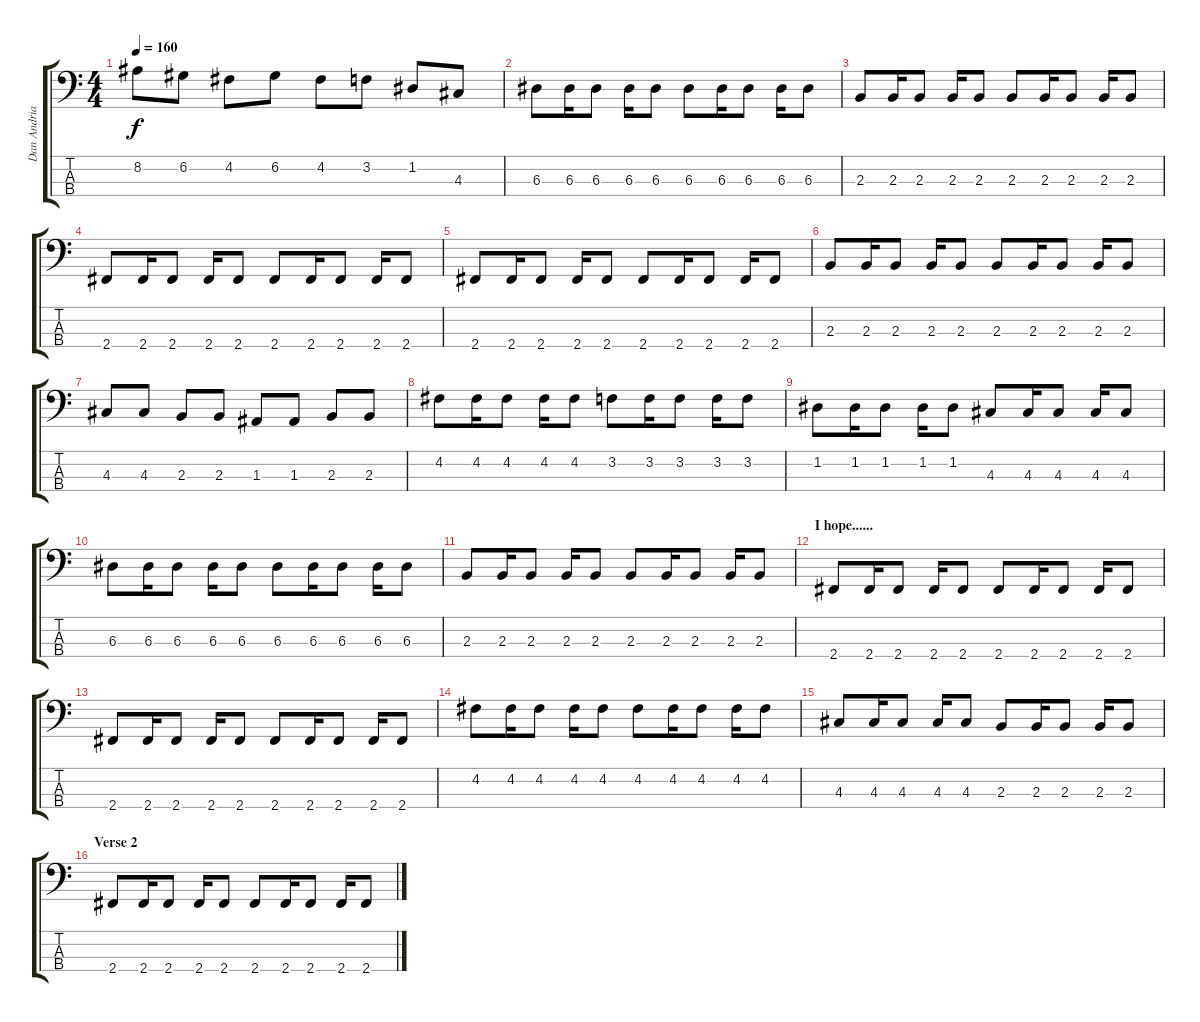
\track ("Dan Andriano - Bass" "Dan Andria") {instrument electricbasspick}
\staff {score tabs}
\tuning (G2 D2 A1 E1) {hide}
\ts (4 4)
\tempo 160
\clef f4
\ks c
8.2.8{dy f} 6.2.8 4.2.8 6.2.8 4.2.8 3.2.8 1.2.8 4.3.8 |
6.3.8 6.3.16 6.3.8 6.3.16 6.3.8 6.3.8 6.3.16 6.3.8 6.3.16 6.3.8 |
2.3.8 2.3.16 2.3.8 2.3.16 2.3.8 2.3.8 2.3.16 2.3.8 2.3.16 2.3.8 |
2.4.8 2.4.16 2.4.8 2.4.16 2.4.8 2.4.8 2.4.16 2.4.8 2.4.16 2.4.8 |
2.4.8 2.4.16 2.4.8 2.4.16 2.4.8 2.4.8 2.4.16 2.4.8 2.4.16 2.4.8 |
2.3.8 2.3.16 2.3.8 2.3.16 2.3.8 2.3.8 2.3.16 2.3.8 2.3.16 2.3.8 |
4.3.8 4.3.8 2.3.8 2.3.8 1.3.8 1.3.8 2.3.8 2.3.8 |
4.2.8 4.2.16 4.2.8 4.2.16 4.2.8 3.2.8 3.2.16 3.2.8 3.2.16 3.2.8 |
1.2.8 1.2.16 1.2.8 1.2.16 1.2.8 4.3.8 4.3.16 4.3.8 4.3.16 4.3.8 |
6.3.8 6.3.16 6.3.8 6.3.16 6.3.8 6.3.8 6.3.16 6.3.8 6.3.16 6.3.8 |
2.3.8 2.3.16 2.3.8 2.3.16 2.3.8 2.3.8 2.3.16 2.3.8 2.3.16 2.3.8 |
\section ("" "I hope......")
2.4.8 2.4.16 2.4.8 2.4.16 2.4.8 2.4.8 2.4.16 2.4.8 2.4.16 2.4.8 |
2.4.8 2.4.16 2.4.8 2.4.16 2.4.8 2.4.8 2.4.16 2.4.8 2.4.16 2.4.8 |
4.2.8 4.2.16 4.2.8 4.2.16 4.2.8 4.2.8 4.2.16 4.2.8 4.2.16 4.2.8 |
4.3.8 4.3.16 4.3.8 4.3.16 4.3.8 2.3.8 2.3.16 2.3.8 2.3.16 2.3.8 |
\section ("" "Verse 2")
2.4.8 2.4.16 2.4.8 2.4.16 2.4.8 2.4.8 2.4.16 2.4.8 2.4.16 2.4.8
